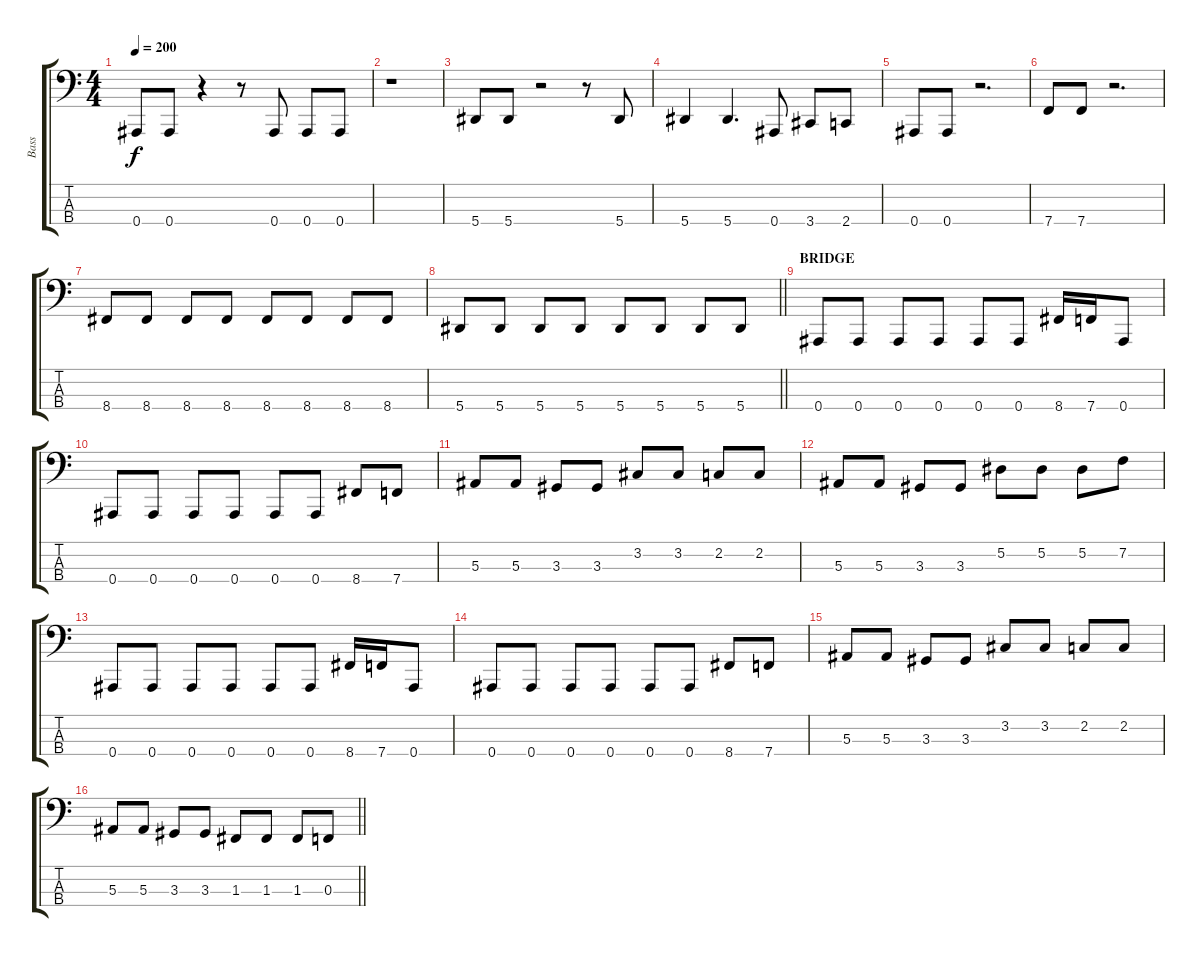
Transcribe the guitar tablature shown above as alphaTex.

\track ("Bass" "Bass") {instrument electricbassfinger}
\staff {score tabs}
\tuning (Eb2 Bb1 F1 Bb0) {hide}
\ts (4 4)
\tempo 200
\clef f4
\ks c
0.4.8{dy f} 0.4.8 r.4 r.8 0.4.8 0.4.8 0.4.8 |
r.1 |
5.4.8 5.4.8 r.2 r.8 5.4.8 |
5.4.4 5.4.4{d} 0.4.8 3.4.8 2.4.8 |
0.4.8 0.4.8 r.2{d} |
7.4.8 7.4.8 r.2{d} |
8.4.8 8.4.8 8.4.8 8.4.8 8.4.8 8.4.8 8.4.8 8.4.8 |
\barLineRight lightlight
5.4.8 5.4.8 5.4.8 5.4.8 5.4.8 5.4.8 5.4.8 5.4.8 |
\section ("" "BRIDGE")
0.4.8 0.4.8 0.4.8 0.4.8 0.4.8 0.4.8 8.4.16 7.4.16 0.4.8 |
0.4.8 0.4.8 0.4.8 0.4.8 0.4.8 0.4.8 8.4.8 7.4.8 |
5.3.8 5.3.8 3.3.8 3.3.8 3.2.8 3.2.8 2.2.8 2.2.8 |
5.3.8 5.3.8 3.3.8 3.3.8 5.2.8 5.2.8 5.2.8 7.2.8 |
0.4.8 0.4.8 0.4.8 0.4.8 0.4.8 0.4.8 8.4.16 7.4.16 0.4.8 |
0.4.8 0.4.8 0.4.8 0.4.8 0.4.8 0.4.8 8.4.8 7.4.8 |
5.3.8 5.3.8 3.3.8 3.3.8 3.2.8 3.2.8 2.2.8 2.2.8 |
\barLineRight lightlight
5.3.8 5.3.8 3.3.8 3.3.8 1.3.8 1.3.8 1.3.8 0.3.8
